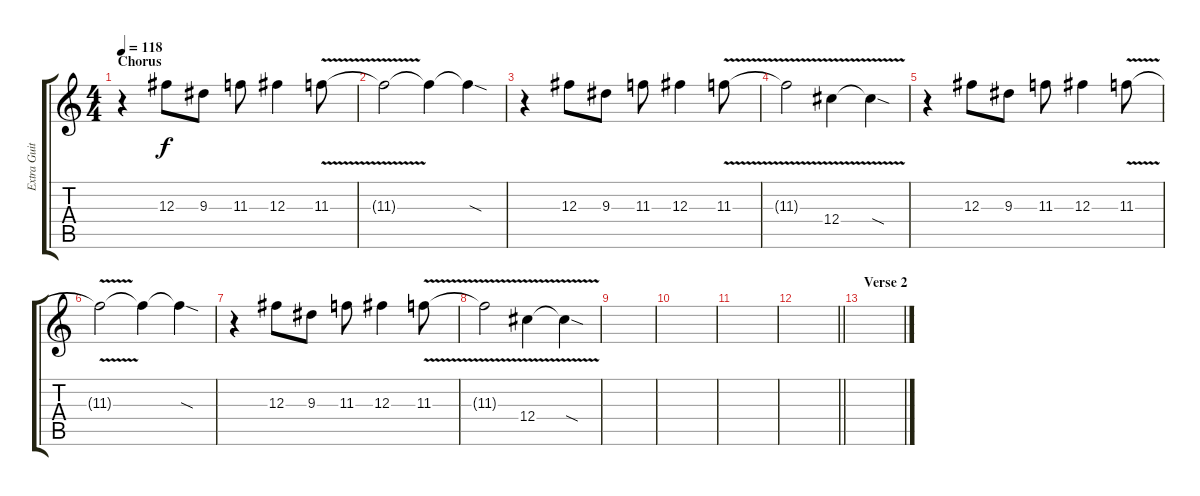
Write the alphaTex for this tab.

\track ("Extra Guitar 1" "Extra Guit") {instrument distortionguitar bank 111}
\staff {score tabs}
\tuning (Eb4 Bb3 Gb3 Db3 Ab2 Db2) {hide}
\ts (4 4)
\section ("" "Chorus")
\tempo 118
\clef g2
\ks c
r.4{dy f} 12.3.8 9.3.8 11.3.8 12.3.4 11.3{v}.8 |
11.3{t}.2 11.3{t}.4 11.3{sod t}.4 |
r.4 12.3.8 9.3.8 11.3.8 12.3.4 11.3{v}.8 |
11.3{t}.2 12.4{v}.4 12.4{sod t}.4 |
r.4 12.3.8 9.3.8 11.3.8 12.3.4 11.3{v}.8 |
11.3{t}.2 11.3{t}.4 11.3{sod t}.4 |
r.4 12.3.8 9.3.8 11.3.8 12.3.4 11.3{v}.8 |
11.3{t}.2 12.4{v}.4 12.4{sod t}.4 |
|
|
|
\barLineRight lightlight
|
\section ("" "Verse 2")
